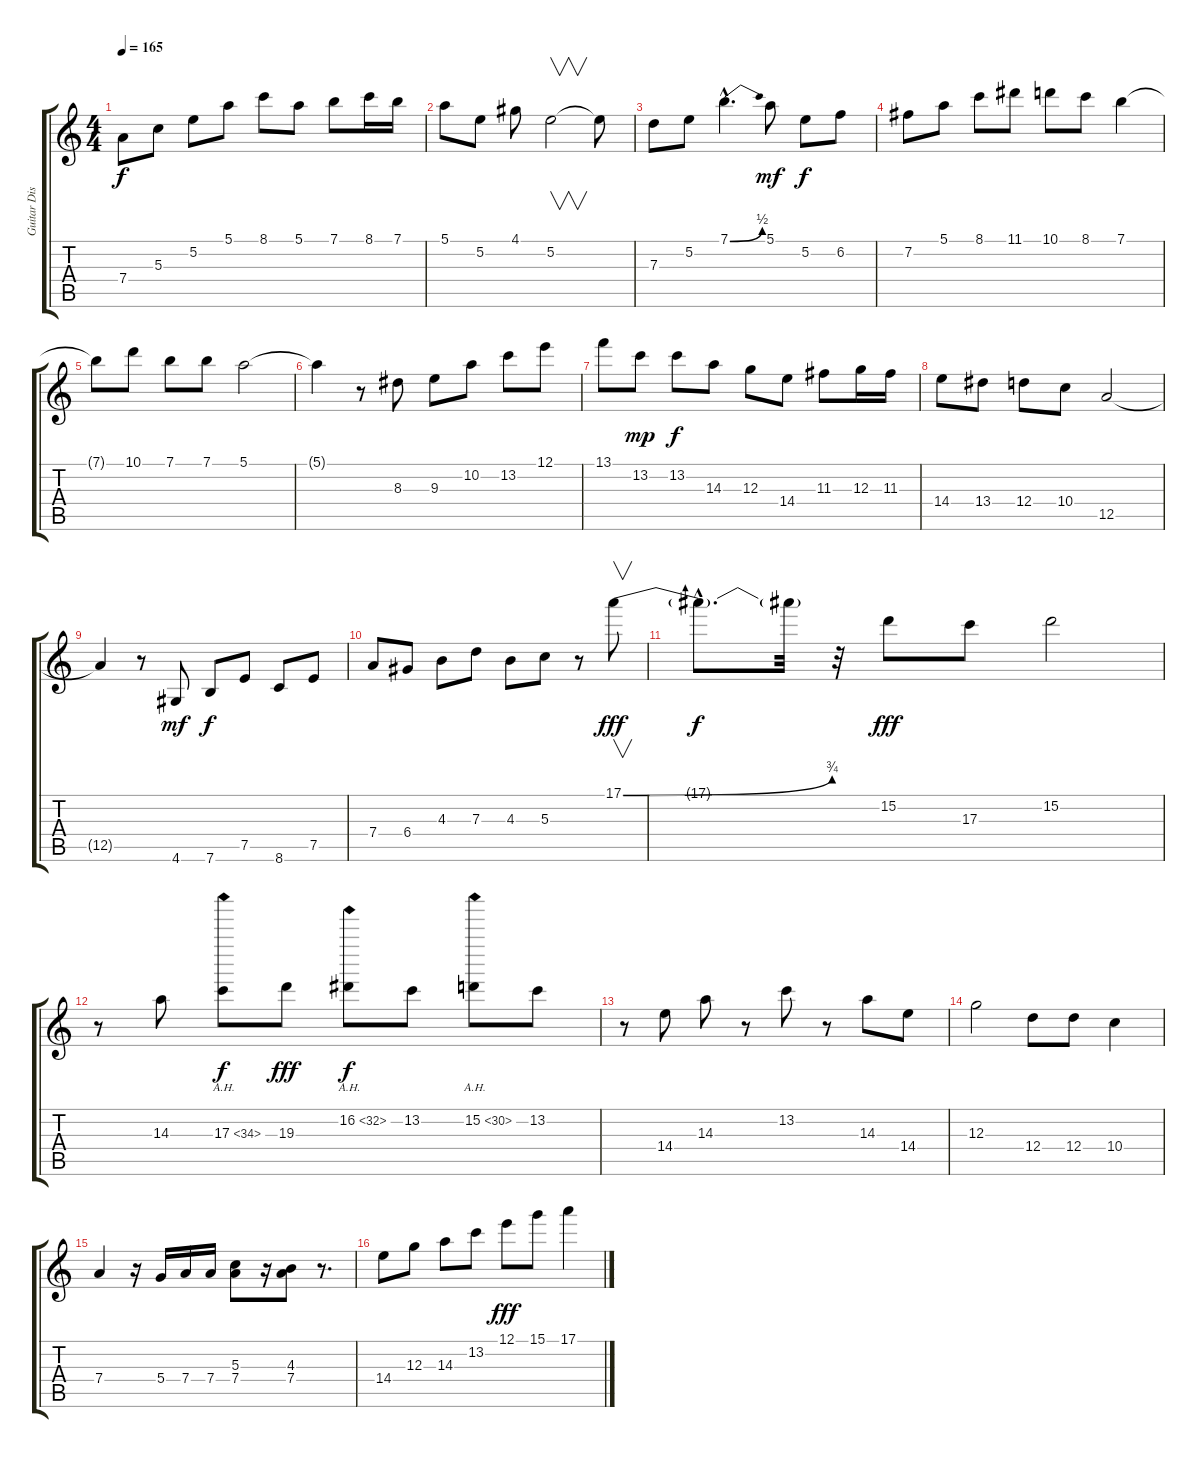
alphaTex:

\track ("Guitar Dis" "Guitar Dis") {instrument distortionguitar}
\staff {score tabs}
\tuning (E4 B3 G3 D3 A2 E2) {hide}
\ts (4 4)
\tempo 165
\clef g2
\ks c
7.4.8{dy f} 5.3.8 5.2.8 5.1.8 8.1.8 5.1.8 7.1.8 8.1.16 7.1.16 |
5.1.8 5.2.8 4.1.8 5.2.2{v} 5.2{t}.8 |
7.3.8 5.2.8 7.1{be (bend 0 0 60 2) hac}.4{d} 5.1.8{dy mf} 5.2.8{dy f} 6.2.8 |
7.2.8 5.1.8 8.1.8 11.1.8 10.1.8 8.1.8 7.1.4 |
7.1{t}.8 10.1.8 7.1.8 7.1.8 5.1.2 |
5.1{t}.4 r.8 8.3.8 9.3.8 10.2.8 13.2.8 12.1.8 |
13.1.8 13.2.8{dy mp} 13.2.8{dy f} 14.3.8 12.3.8 14.4.8 11.3.8 12.3.16 11.3.16 |
14.4.8 13.4.8 12.4.8 10.4.8 12.5.2 |
12.5{t}.4 r.8 4.6.8{dy mf} 7.6.8{dy f} 7.5.8 8.6.8 7.5.8 |
7.4.8 6.4.8 4.3.8 7.3.8 4.3.8 5.3.8 r.8 17.1{be (bend 0 0 60 3)}.8{v dy fff} |
17.1{hac t}.8{d dy f} 17.1{t}.32 r.32 15.2.8{dy fff} 17.3.8 15.2.2 |
r.8 14.3.8 17.3{ah 17}.8{dy f} 19.3.8{dy fff} 16.2{ah 16}.8{dy f} 13.2.8 15.2{ah 15}.8 13.2.8 |
r.8 14.4.8 14.3.8 r.8 13.2.8 r.8 14.3.8 14.4.8 |
12.3.2 12.4.8 12.4.8 10.4.4 |
7.4.4 r.16 5.4.16 7.4.16 7.4.16 (5.3 7.4).8 r.16 (4.3 7.4).8 r.8{d} |
14.4.8 12.3.8 14.3.8 13.2.8 12.1.8{dy fff} 15.1.8 17.1.4
